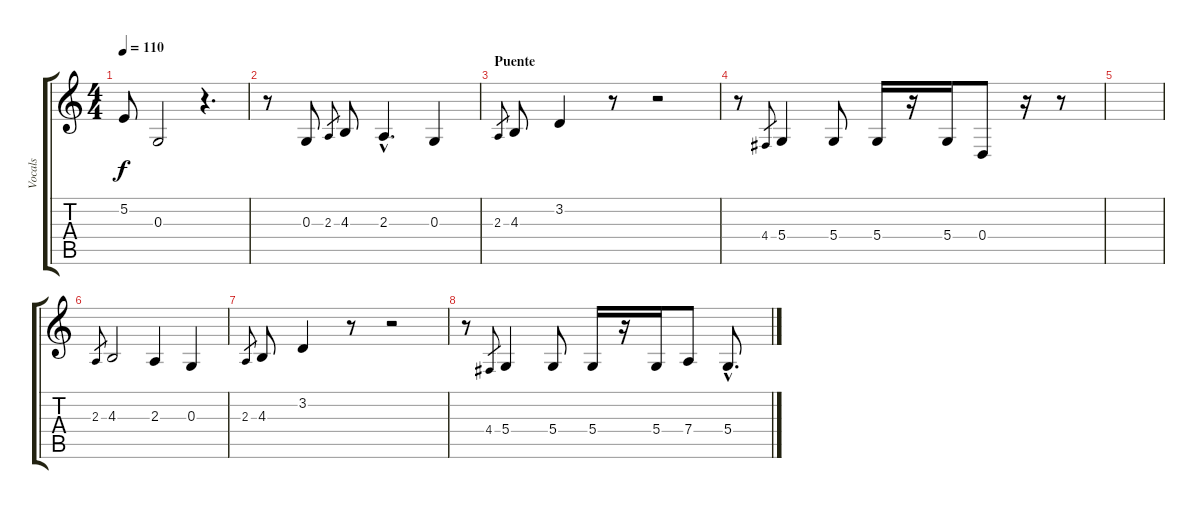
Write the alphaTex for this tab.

\track ("Vocals" "Vocals") {instrument drawbarorgan}
\staff {score tabs}
\tuning (E4 B3 G3 D3 A2 E2) {hide}
\ts (4 4)
\tempo 110
\clef g2
\ks c
5.2{t}.8{dy f} 0.3.2 r.4{d} |
r.8 0.3.8 2.3.8{gr} 4.3.8 2.3{hac}.4{d} 0.3.4 |
\section ("" "Puente")
2.3.8{gr} 4.3.8{volume 5} 3.2.4 r.8 r.2 |
r.8 4.4.8{gr} 5.4.4 5.4.8 5.4.16 r.16 5.4.16 0.4.8 r.16 r.8 |
|
2.3.8{gr} 4.3.2 2.3.4 0.3.4 |
2.3.8{gr} 4.3.8{volume 0} 3.2.4 r.8 r.2 |
r.8 4.4.8{gr} 5.4.4 5.4.8 5.4.16 r.16 5.4.16 7.4.8 5.4{hac}.8{d}
